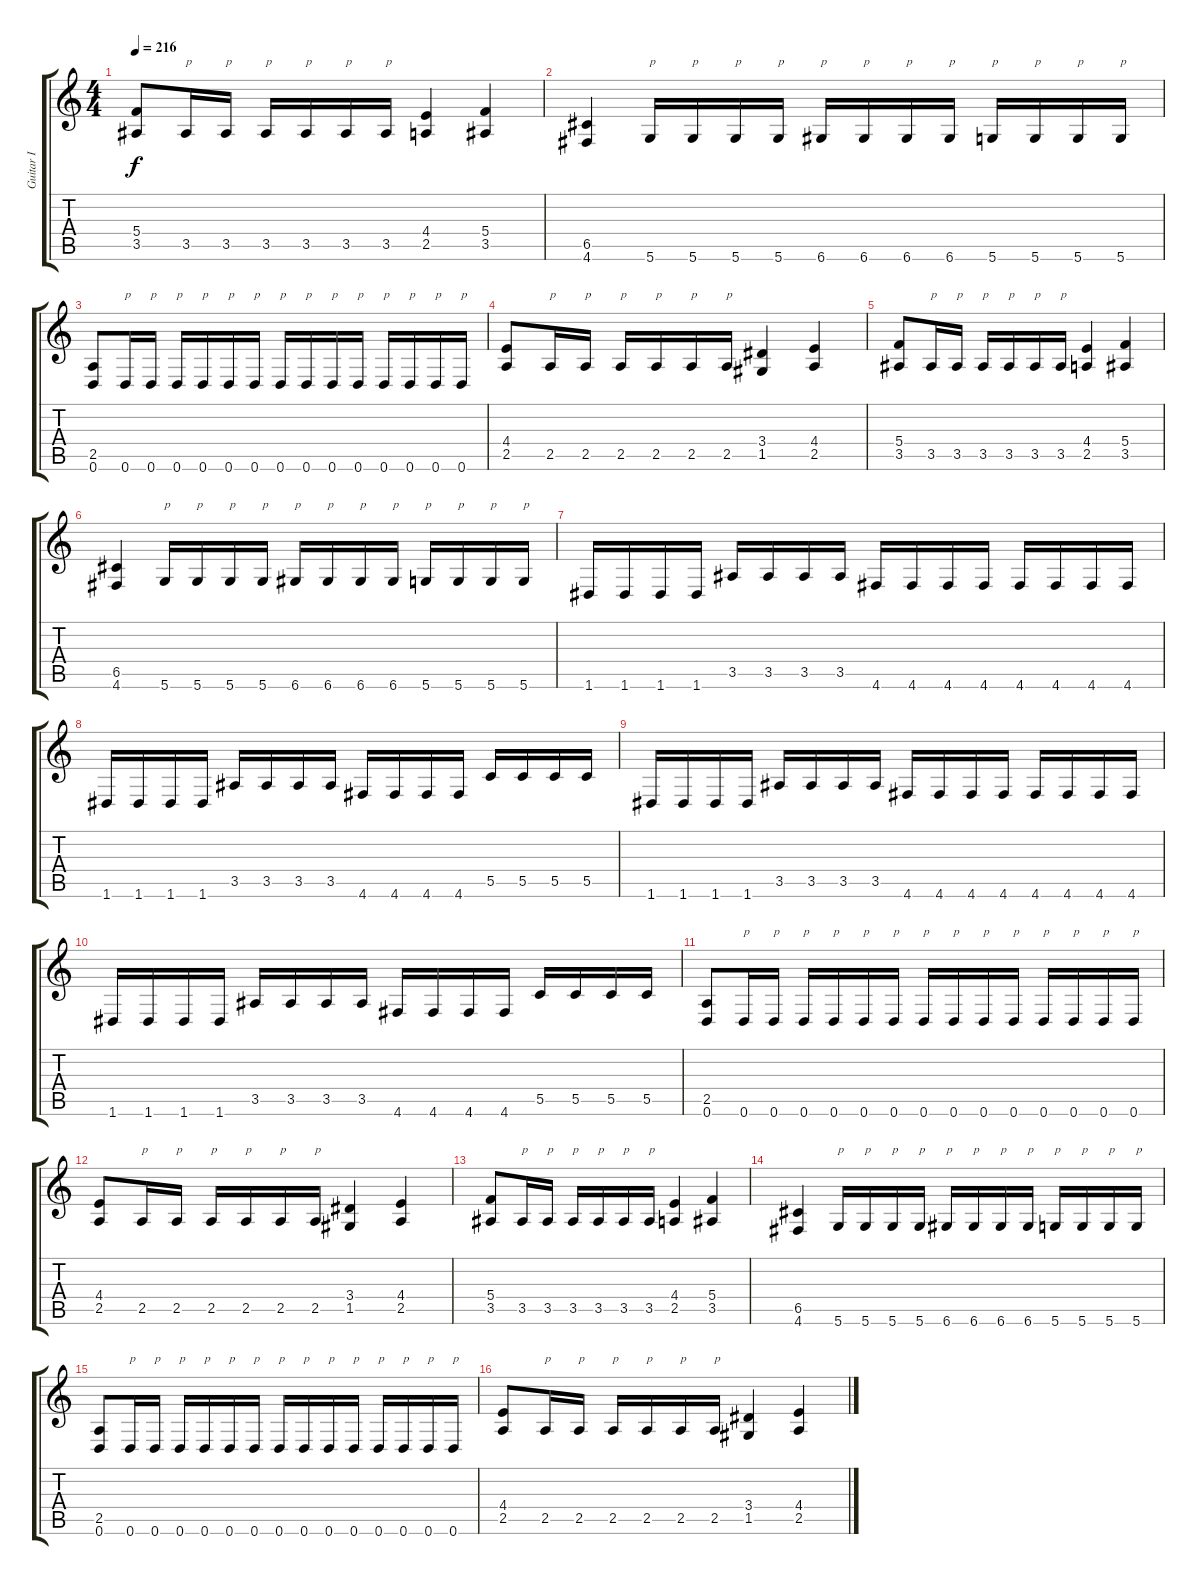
\track ("Guitar I" "Guitar I") {instrument distortionguitar}
\staff {score tabs}
\tuning (D4 A3 F3 C3 G2 D2) {hide}
\ts (4 4)
\tempo 216
\clef g2
\ks c
(5.4 3.5).8{dy f} 3.5.16{txt "p"} 3.5.16{txt "p"} 3.5.16{txt "p"} 3.5.16{txt "p"} 3.5.16{txt "p"} 3.5.16{txt "p"} (4.4 2.5).4 (5.4 3.5).4 |
(6.5 4.6).4 5.6.16{txt "p"} 5.6.16{txt "p"} 5.6.16{txt "p"} 5.6.16{txt "p"} 6.6.16{txt "p"} 6.6.16{txt "p"} 6.6.16{txt "p"} 6.6.16{txt "p"} 5.6.16{txt "p"} 5.6.16{txt "p"} 5.6.16{txt "p"} 5.6.16{txt "p"} |
(2.5 0.6).8 0.6.16{txt "p"} 0.6.16{txt "p"} 0.6.16{txt "p"} 0.6.16{txt "p"} 0.6.16{txt "p"} 0.6.16{txt "p"} 0.6.16{txt "p"} 0.6.16{txt "p"} 0.6.16{txt "p"} 0.6.16{txt "p"} 0.6.16{txt "p"} 0.6.16{txt "p"} 0.6.16{txt "p"} 0.6.16{txt "p"} |
(4.4 2.5).8 2.5.16{txt "p"} 2.5.16{txt "p"} 2.5.16{txt "p"} 2.5.16{txt "p"} 2.5.16{txt "p"} 2.5.16{txt "p"} (3.4 1.5).4 (4.4 2.5).4 |
(5.4 3.5).8 3.5.16{txt "p"} 3.5.16{txt "p"} 3.5.16{txt "p"} 3.5.16{txt "p"} 3.5.16{txt "p"} 3.5.16{txt "p"} (4.4 2.5).4 (5.4 3.5).4 |
(6.5 4.6).4 5.6.16{txt "p"} 5.6.16{txt "p"} 5.6.16{txt "p"} 5.6.16{txt "p"} 6.6.16{txt "p"} 6.6.16{txt "p"} 6.6.16{txt "p"} 6.6.16{txt "p"} 5.6.16{txt "p"} 5.6.16{txt "p"} 5.6.16{txt "p"} 5.6.16{txt "p"} |
1.6.16 1.6.16 1.6.16 1.6.16 3.5.16 3.5.16 3.5.16 3.5.16 4.6.16 4.6.16 4.6.16 4.6.16 4.6.16 4.6.16 4.6.16 4.6.16 |
1.6.16 1.6.16 1.6.16 1.6.16 3.5.16 3.5.16 3.5.16 3.5.16 4.6.16 4.6.16 4.6.16 4.6.16 5.5.16 5.5.16 5.5.16 5.5.16 |
1.6.16 1.6.16 1.6.16 1.6.16 3.5.16 3.5.16 3.5.16 3.5.16 4.6.16 4.6.16 4.6.16 4.6.16 4.6.16 4.6.16 4.6.16 4.6.16 |
1.6.16 1.6.16 1.6.16 1.6.16 3.5.16 3.5.16 3.5.16 3.5.16 4.6.16 4.6.16 4.6.16 4.6.16 5.5.16 5.5.16 5.5.16 5.5.16 |
(2.5 0.6).8 0.6.16{txt "p"} 0.6.16{txt "p"} 0.6.16{txt "p"} 0.6.16{txt "p"} 0.6.16{txt "p"} 0.6.16{txt "p"} 0.6.16{txt "p"} 0.6.16{txt "p"} 0.6.16{txt "p"} 0.6.16{txt "p"} 0.6.16{txt "p"} 0.6.16{txt "p"} 0.6.16{txt "p"} 0.6.16{txt "p"} |
(4.4 2.5).8 2.5.16{txt "p"} 2.5.16{txt "p"} 2.5.16{txt "p"} 2.5.16{txt "p"} 2.5.16{txt "p"} 2.5.16{txt "p"} (3.4 1.5).4 (4.4 2.5).4 |
(5.4 3.5).8 3.5.16{txt "p"} 3.5.16{txt "p"} 3.5.16{txt "p"} 3.5.16{txt "p"} 3.5.16{txt "p"} 3.5.16{txt "p"} (4.4 2.5).4 (5.4 3.5).4 |
(6.5 4.6).4 5.6.16{txt "p"} 5.6.16{txt "p"} 5.6.16{txt "p"} 5.6.16{txt "p"} 6.6.16{txt "p"} 6.6.16{txt "p"} 6.6.16{txt "p"} 6.6.16{txt "p"} 5.6.16{txt "p"} 5.6.16{txt "p"} 5.6.16{txt "p"} 5.6.16{txt "p"} |
(2.5 0.6).8 0.6.16{txt "p"} 0.6.16{txt "p"} 0.6.16{txt "p"} 0.6.16{txt "p"} 0.6.16{txt "p"} 0.6.16{txt "p"} 0.6.16{txt "p"} 0.6.16{txt "p"} 0.6.16{txt "p"} 0.6.16{txt "p"} 0.6.16{txt "p"} 0.6.16{txt "p"} 0.6.16{txt "p"} 0.6.16{txt "p"} |
(4.4 2.5).8 2.5.16{txt "p"} 2.5.16{txt "p"} 2.5.16{txt "p"} 2.5.16{txt "p"} 2.5.16{txt "p"} 2.5.16{txt "p"} (3.4 1.5).4 (4.4 2.5).4
